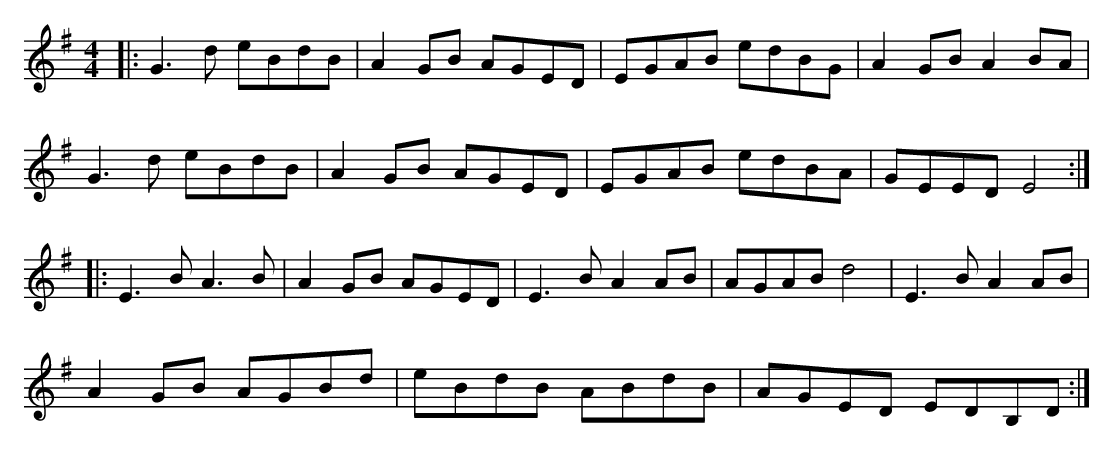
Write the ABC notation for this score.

X:1
M:4/4
K:G
|:G3d eBdB|A2GB AGED|EGAB edBG|A2GB A2BA|
G3d eBdB|A2GB AGED|EGAB edBA|GEED E4:|
|:E3B A3B|A2GB AGED|E3B A2AB|AGAB d4|E3B A2AB|
A2GB AGBd|eBdB ABdB|AGED EDB,D:|
